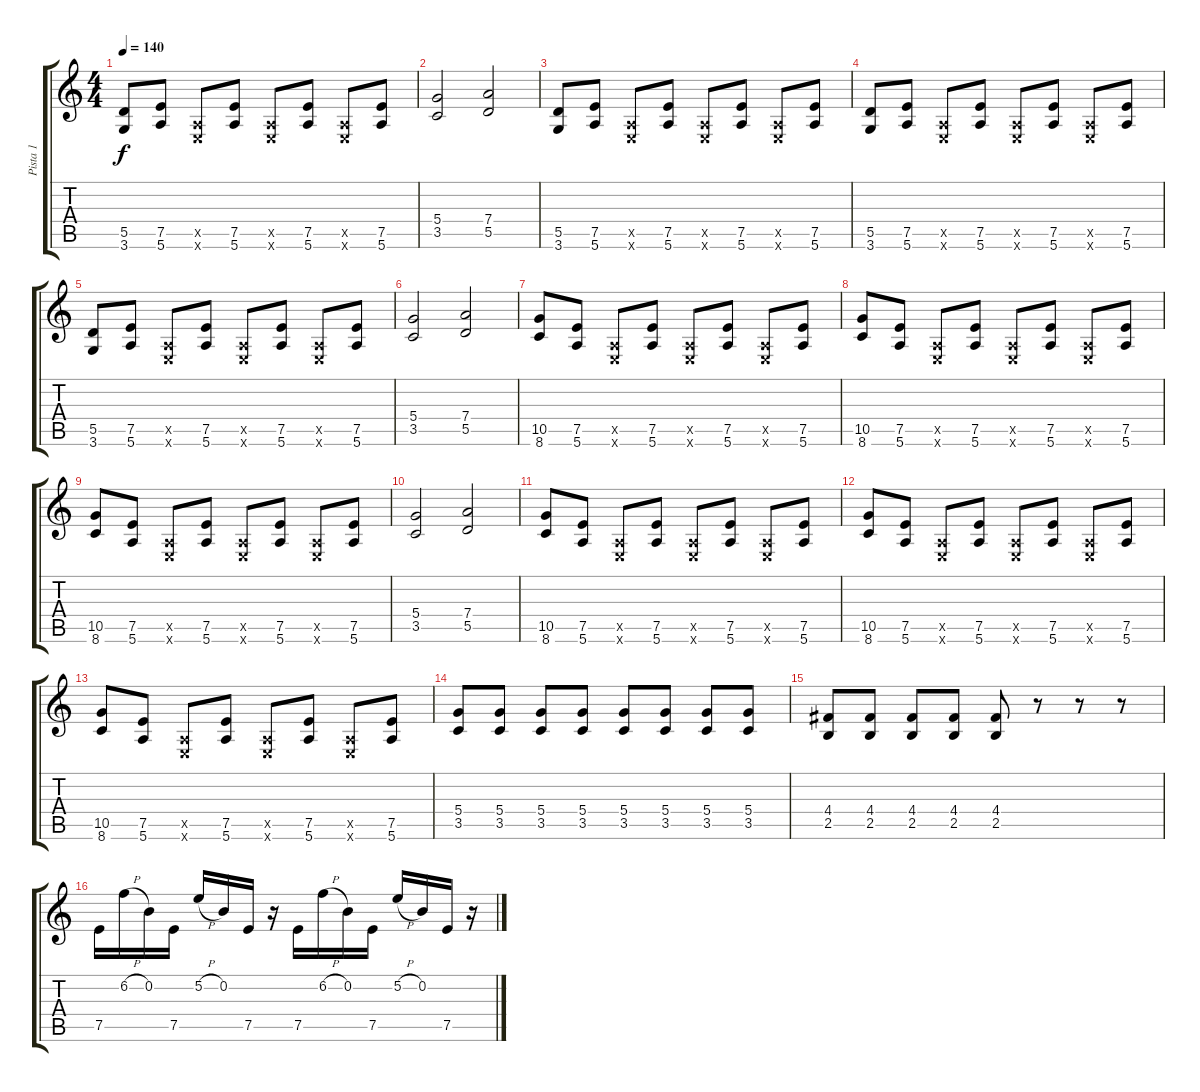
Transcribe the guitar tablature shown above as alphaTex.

\track ("Pista 1" "Pista 1") {instrument overdrivenguitar}
\staff {score tabs}
\tuning (E4 B3 G3 D3 A2 E2) {hide}
\ts (4 4)
\tempo 140
\clef g2
\ks c
(5.5 3.6).8{dy f} (7.5 5.6).8 (0.5{x} 0.6{x}).8 (7.5 5.6).8 (0.5{x} 0.6{x}).8 (7.5 5.6).8 (0.5{x} 0.6{x}).8 (7.5 5.6).8 |
(5.4 3.5).2 (7.4 5.5).2 |
(5.5 3.6).8 (7.5 5.6).8 (0.5{x} 0.6{x}).8 (7.5 5.6).8 (0.5{x} 0.6{x}).8 (7.5 5.6).8 (0.5{x} 0.6{x}).8 (7.5 5.6).8 |
(5.5 3.6).8 (7.5 5.6).8 (0.5{x} 0.6{x}).8 (7.5 5.6).8 (0.5{x} 0.6{x}).8 (7.5 5.6).8 (0.5{x} 0.6{x}).8 (7.5 5.6).8 |
(5.5 3.6).8 (7.5 5.6).8 (0.5{x} 0.6{x}).8 (7.5 5.6).8 (0.5{x} 0.6{x}).8 (7.5 5.6).8 (0.5{x} 0.6{x}).8 (7.5 5.6).8 |
(5.4 3.5).2 (7.4 5.5).2 |
(10.5 8.6).8 (7.5 5.6).8 (0.5{x} 0.6{x}).8 (7.5 5.6).8 (0.5{x} 0.6{x}).8 (7.5 5.6).8 (0.5{x} 0.6{x}).8 (7.5 5.6).8 |
(10.5 8.6).8 (7.5 5.6).8 (0.5{x} 0.6{x}).8 (7.5 5.6).8 (0.5{x} 0.6{x}).8 (7.5 5.6).8 (0.5{x} 0.6{x}).8 (7.5 5.6).8 |
(10.5 8.6).8 (7.5 5.6).8 (0.5{x} 0.6{x}).8 (7.5 5.6).8 (0.5{x} 0.6{x}).8 (7.5 5.6).8 (0.5{x} 0.6{x}).8 (7.5 5.6).8 |
(5.4 3.5).2 (7.4 5.5).2 |
(10.5 8.6).8 (7.5 5.6).8 (0.5{x} 0.6{x}).8 (7.5 5.6).8 (0.5{x} 0.6{x}).8 (7.5 5.6).8 (0.5{x} 0.6{x}).8 (7.5 5.6).8 |
(10.5 8.6).8 (7.5 5.6).8 (0.5{x} 0.6{x}).8 (7.5 5.6).8 (0.5{x} 0.6{x}).8 (7.5 5.6).8 (0.5{x} 0.6{x}).8 (7.5 5.6).8 |
(10.5 8.6).8 (7.5 5.6).8 (0.5{x} 0.6{x}).8 (7.5 5.6).8 (0.5{x} 0.6{x}).8 (7.5 5.6).8 (0.5{x} 0.6{x}).8 (7.5 5.6).8 |
(5.4 3.5).8 (5.4 3.5).8 (5.4 3.5).8 (5.4 3.5).8 (5.4 3.5).8 (5.4 3.5).8 (5.4 3.5).8 (5.4 3.5).8 |
(4.4 2.5).8 (4.4 2.5).8 (4.4 2.5).8 (4.4 2.5).8 (4.4 2.5).8 r.8 r.8 r.8 |
7.5.16 6.2{h}.16 0.2.16 7.5.16 5.2{h}.16 0.2.16 7.5.16 r.16 7.5.16 6.2{h}.16 0.2.16 7.5.16 5.2{h}.16 0.2.16 7.5.16 r.16
